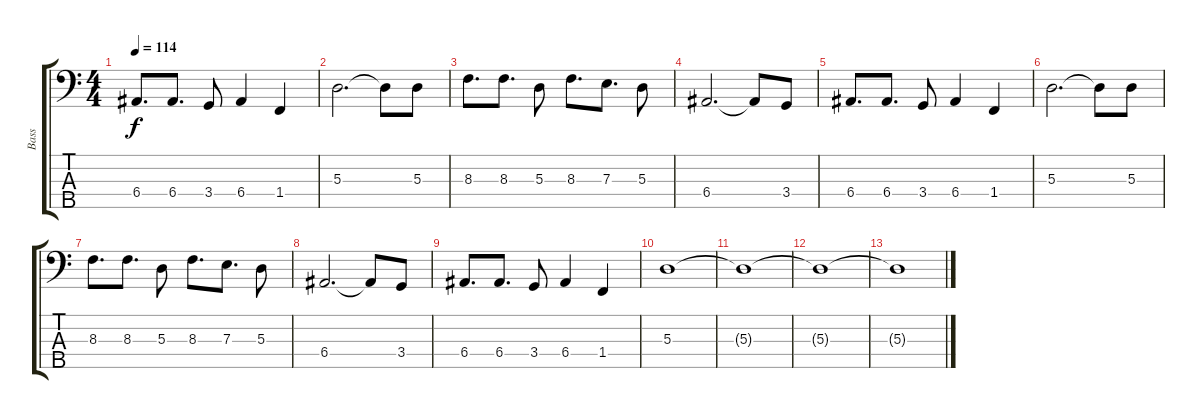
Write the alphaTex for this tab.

\track ("Bass" "Bass") {instrument electricbassfinger}
\staff {score tabs}
\tuning (G2 D2 A1 E1 B0) {hide}
\ts (4 4)
\tempo 114
\clef f4
\ks c
6.4.8{d dy f} 6.4.8{d} 3.4.8 6.4.4 1.4.4 |
5.3.2{d} 5.3{t}.8 5.3.8 |
8.3.8{d} 8.3.8{d} 5.3.8 8.3.8{d} 7.3.8{d} 5.3.8 |
6.4.2{d} 6.4{t}.8 3.4.8 |
6.4.8{d} 6.4.8{d} 3.4.8 6.4.4 1.4.4 |
5.3.2{d} 5.3{t}.8 5.3.8 |
8.3.8{d} 8.3.8{d} 5.3.8 8.3.8{d} 7.3.8{d} 5.3.8 |
6.4.2{d} 6.4{t}.8 3.4.8 |
6.4.8{d} 6.4.8{d} 3.4.8 6.4.4 1.4.4 |
5.3.1 |
5.3{t}.1{volume 0} |
5.3{t}.1 |
5.3{t}.1
